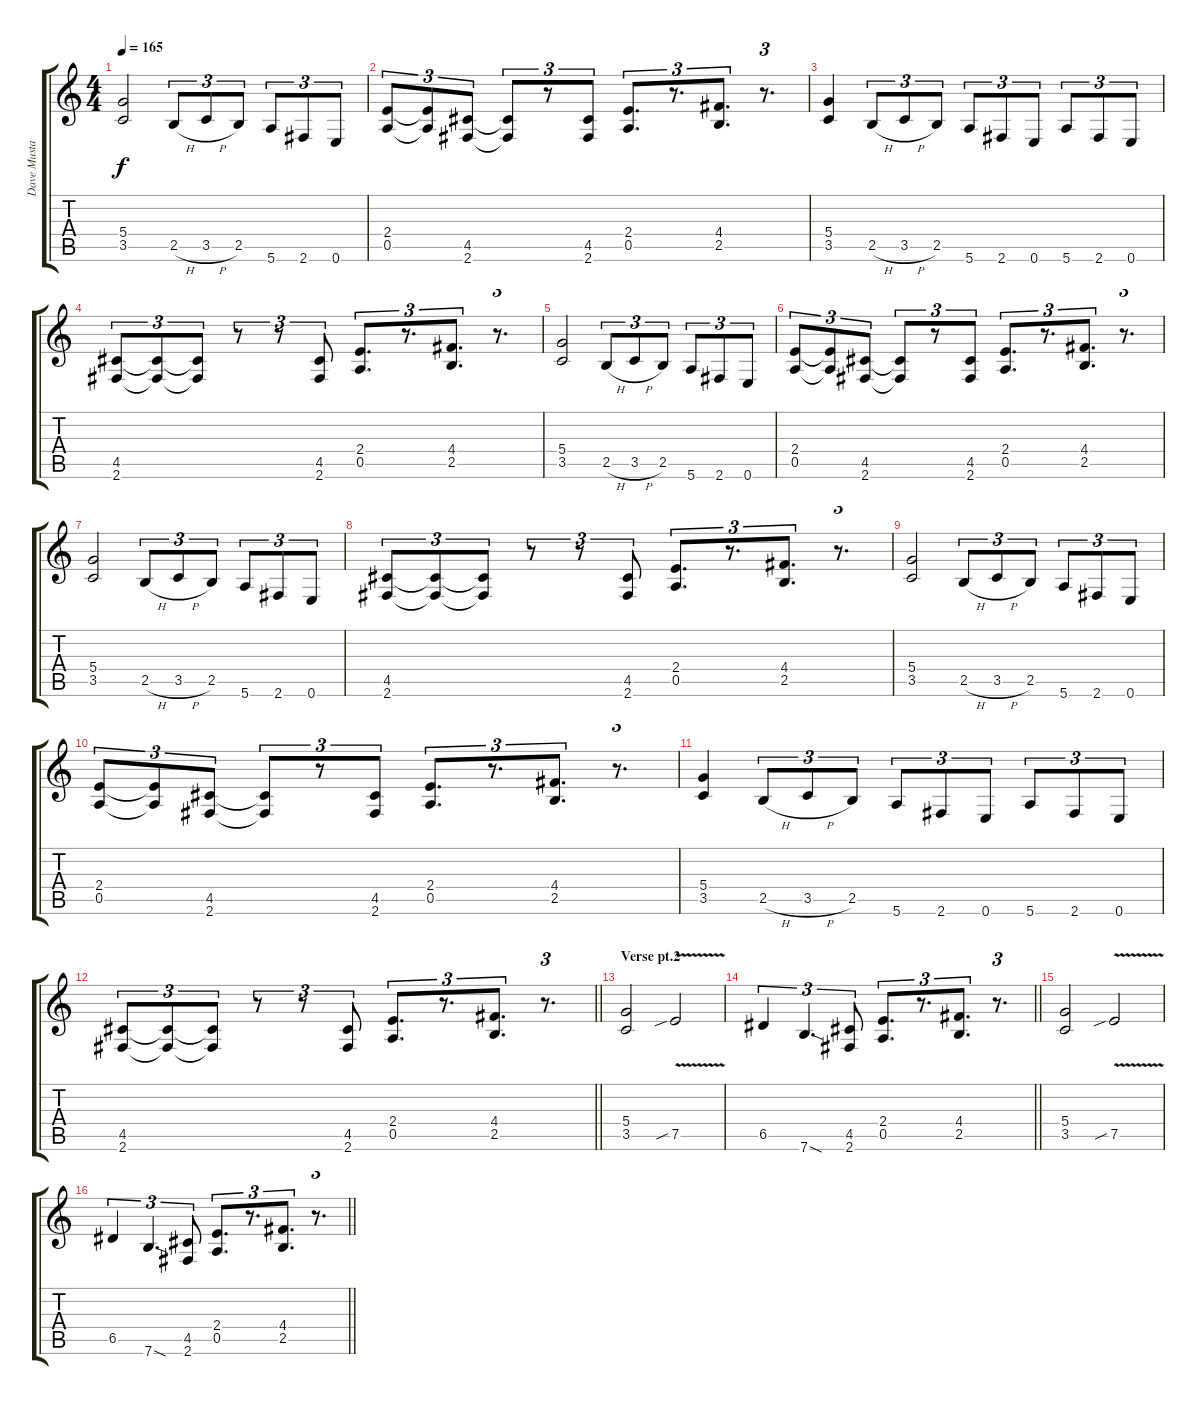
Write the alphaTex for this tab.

\track ("Dave Mustaine" "Dave Musta") {instrument distortionguitar}
\staff {score tabs}
\tuning (E4 B3 G3 D3 A2 E2) {hide}
\ts (4 4)
\tempo 165
\clef g2
\ks c
(5.4 3.5).2{dy f} 2.5{h}.8{tu (3 2)} 3.5{h}.8{tu (3 2)} 2.5.8{tu (3 2)} 5.6.8{tu (3 2)} 2.6.8{tu (3 2)} 0.6.8{tu (3 2)} |
(2.4 0.5).8{tu (3 2)} (2.4{t} 0.5{t}).8{tu (3 2)} (4.5 2.6).8{tu (3 2)} (4.5{t} 2.6{t}).8{tu (3 2)} r.8{tu (3 2)} (4.5 2.6).8{tu (3 2)} (2.4 0.5).8{d tu (3 2)} r.8{d tu (3 2)} (4.4 2.5).8{d tu (3 2)} r.8{d tu (3 2)} |
(5.4 3.5).4 2.5{h}.8{tu (3 2)} 3.5{h}.8{tu (3 2)} 2.5.8{tu (3 2)} 5.6.8{tu (3 2)} 2.6.8{tu (3 2)} 0.6.8{tu (3 2)} 5.6.8{tu (3 2)} 2.6.8{tu (3 2)} 0.6.8{tu (3 2)} |
(4.5 2.6).8{tu (3 2)} (4.5{t} 2.6{t}).8{tu (3 2)} (4.5{t} 2.6{t}).8{tu (3 2)} r.8{tu (3 2)} r.8{tu (3 2)} (4.5 2.6).8{tu (3 2)} (2.4 0.5).8{d tu (3 2)} r.8{d tu (3 2)} (4.4 2.5).8{d tu (3 2)} r.8{d tu (3 2)} |
(5.4 3.5).2 2.5{h}.8{tu (3 2)} 3.5{h}.8{tu (3 2)} 2.5.8{tu (3 2)} 5.6.8{tu (3 2)} 2.6.8{tu (3 2)} 0.6.8{tu (3 2)} |
(2.4 0.5).8{tu (3 2)} (2.4{t} 0.5{t}).8{tu (3 2)} (4.5 2.6).8{tu (3 2)} (4.5{t} 2.6{t}).8{tu (3 2)} r.8{tu (3 2)} (4.5 2.6).8{tu (3 2)} (2.4 0.5).8{d tu (3 2)} r.8{d tu (3 2)} (4.4 2.5).8{d tu (3 2)} r.8{d tu (3 2)} |
(5.4 3.5).2 2.5{h}.8{tu (3 2)} 3.5{h}.8{tu (3 2)} 2.5.8{tu (3 2)} 5.6.8{tu (3 2)} 2.6.8{tu (3 2)} 0.6.8{tu (3 2)} |
(4.5 2.6).8{tu (3 2)} (4.5{t} 2.6{t}).8{tu (3 2)} (4.5{t} 2.6{t}).8{tu (3 2)} r.8{tu (3 2)} r.8{tu (3 2)} (4.5 2.6).8{tu (3 2)} (2.4 0.5).8{d tu (3 2)} r.8{d tu (3 2)} (4.4 2.5).8{d tu (3 2)} r.8{d tu (3 2)} |
(5.4 3.5).2 2.5{h}.8{tu (3 2)} 3.5{h}.8{tu (3 2)} 2.5.8{tu (3 2)} 5.6.8{tu (3 2)} 2.6.8{tu (3 2)} 0.6.8{tu (3 2)} |
(2.4 0.5).8{tu (3 2)} (2.4{t} 0.5{t}).8{tu (3 2)} (4.5 2.6).8{tu (3 2)} (4.5{t} 2.6{t}).8{tu (3 2)} r.8{tu (3 2)} (4.5 2.6).8{tu (3 2)} (2.4 0.5).8{d tu (3 2)} r.8{d tu (3 2)} (4.4 2.5).8{d tu (3 2)} r.8{d tu (3 2)} |
(5.4 3.5).4 2.5{h}.8{tu (3 2)} 3.5{h}.8{tu (3 2)} 2.5.8{tu (3 2)} 5.6.8{tu (3 2)} 2.6.8{tu (3 2)} 0.6.8{tu (3 2)} 5.6.8{tu (3 2)} 2.6.8{tu (3 2)} 0.6.8{tu (3 2)} |
\barLineRight lightlight
(4.5 2.6).8{tu (3 2)} (4.5{t} 2.6{t}).8{tu (3 2)} (4.5{t} 2.6{t}).8{tu (3 2)} r.8{tu (3 2)} r.8{tu (3 2)} (4.5 2.6).8{tu (3 2)} (2.4 0.5).8{d tu (3 2)} r.8{d tu (3 2)} (4.4 2.5).8{d tu (3 2)} r.8{d tu (3 2)} |
\section ("" "Verse pt.2")
(5.4 3.5).2 7.5{v sib}.2 |
\barLineRight lightlight
6.5.4{tu (3 2)} 7.6{sod}.4{d tu (3 2)} (4.5 2.6).8{tu (3 2)} (2.4 0.5).8{d tu (3 2)} r.8{d tu (3 2)} (4.4 2.5).8{d tu (3 2)} r.8{d tu (3 2)} |
(5.4 3.5).2 7.5{v sib}.2 |
\barLineRight lightlight
6.5.4{tu (3 2)} 7.6{sod}.4{d tu (3 2)} (4.5 2.6).8{tu (3 2)} (2.4 0.5).8{d tu (3 2)} r.8{d tu (3 2)} (4.4 2.5).8{d tu (3 2)} r.8{d tu (3 2)}
